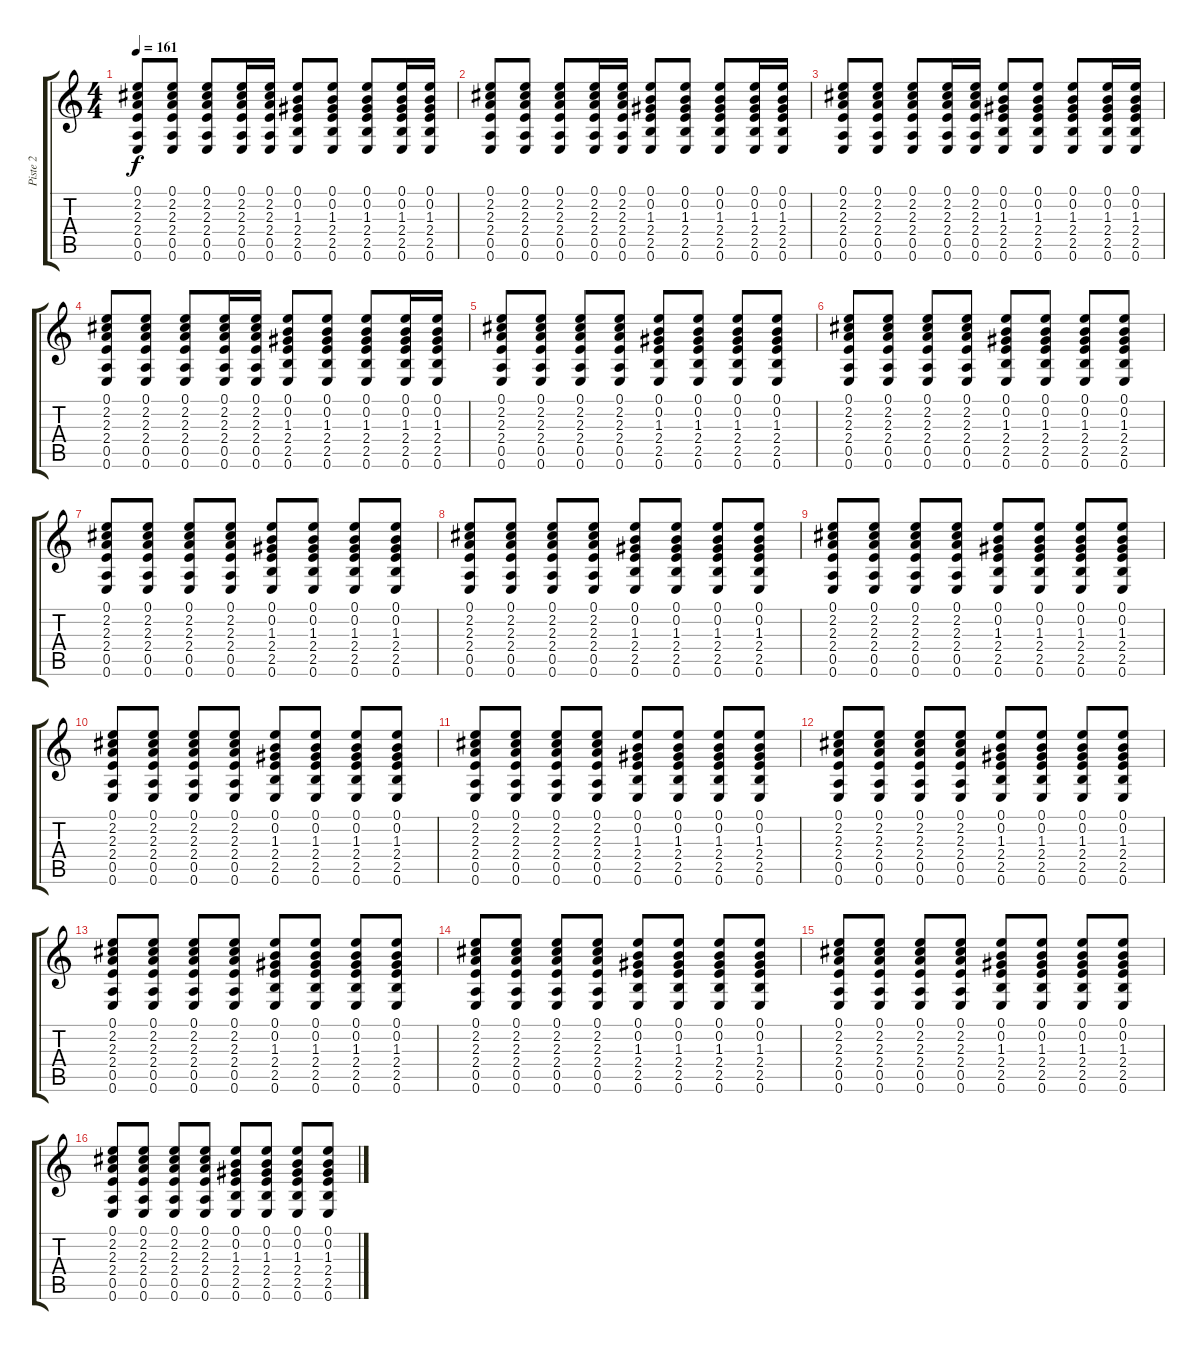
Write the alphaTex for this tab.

\track ("Piste 2" "Piste 2") {instrument overdrivenguitar}
\staff {score tabs}
\tuning (E4 B3 G3 D3 A2 E2) {hide}
\ts (4 4)
\tempo 161
\clef g2
\ks c
(0.1 2.2 2.3 2.4 0.5 0.6).8{dy f instrument overdrivenguitar} (0.1 2.2 2.3 2.4 0.5 0.6).8 (0.1 2.2 2.3 2.4 0.5 0.6).8 (0.1 2.2 2.3 2.4 0.5 0.6).16 (0.1 2.2 2.3 2.4 0.5 0.6).16 (0.1 0.2 1.3 2.4 2.5 0.6).8 (0.1 0.2 1.3 2.4 2.5 0.6).8 (0.1 0.2 1.3 2.4 2.5 0.6).8 (0.1 0.2 1.3 2.4 2.5 0.6).16 (0.1 0.2 1.3 2.4 2.5 0.6).16 |
(0.1 2.2 2.3 2.4 0.5 0.6).8 (0.1 2.2 2.3 2.4 0.5 0.6).8 (0.1 2.2 2.3 2.4 0.5 0.6).8 (0.1 2.2 2.3 2.4 0.5 0.6).16 (0.1 2.2 2.3 2.4 0.5 0.6).16 (0.1 0.2 1.3 2.4 2.5 0.6).8 (0.1 0.2 1.3 2.4 2.5 0.6).8 (0.1 0.2 1.3 2.4 2.5 0.6).8 (0.1 0.2 1.3 2.4 2.5 0.6).16 (0.1 0.2 1.3 2.4 2.5 0.6).16 |
(0.1 2.2 2.3 2.4 0.5 0.6).8 (0.1 2.2 2.3 2.4 0.5 0.6).8 (0.1 2.2 2.3 2.4 0.5 0.6).8 (0.1 2.2 2.3 2.4 0.5 0.6).16 (0.1 2.2 2.3 2.4 0.5 0.6).16 (0.1 0.2 1.3 2.4 2.5 0.6).8 (0.1 0.2 1.3 2.4 2.5 0.6).8 (0.1 0.2 1.3 2.4 2.5 0.6).8 (0.1 0.2 1.3 2.4 2.5 0.6).16 (0.1 0.2 1.3 2.4 2.5 0.6).16 |
(0.1 2.2 2.3 2.4 0.5 0.6).8 (0.1 2.2 2.3 2.4 0.5 0.6).8 (0.1 2.2 2.3 2.4 0.5 0.6).8 (0.1 2.2 2.3 2.4 0.5 0.6).16 (0.1 2.2 2.3 2.4 0.5 0.6).16 (0.1 0.2 1.3 2.4 2.5 0.6).8 (0.1 0.2 1.3 2.4 2.5 0.6).8 (0.1 0.2 1.3 2.4 2.5 0.6).8 (0.1 0.2 1.3 2.4 2.5 0.6).16 (0.1 0.2 1.3 2.4 2.5 0.6).16 |
(0.1 2.2 2.3 2.4 0.5 0.6).8 (0.1 2.2 2.3 2.4 0.5 0.6).8 (0.1 2.2 2.3 2.4 0.5 0.6).8 (0.1 2.2 2.3 2.4 0.5 0.6).8 (0.1 0.2 1.3 2.4 2.5 0.6).8 (0.1 0.2 1.3 2.4 2.5 0.6).8 (0.1 0.2 1.3 2.4 2.5 0.6).8 (0.1 0.2 1.3 2.4 2.5 0.6).8 |
(0.1 2.2 2.3 2.4 0.5 0.6).8 (0.1 2.2 2.3 2.4 0.5 0.6).8 (0.1 2.2 2.3 2.4 0.5 0.6).8 (0.1 2.2 2.3 2.4 0.5 0.6).8 (0.1 0.2 1.3 2.4 2.5 0.6).8 (0.1 0.2 1.3 2.4 2.5 0.6).8 (0.1 0.2 1.3 2.4 2.5 0.6).8 (0.1 0.2 1.3 2.4 2.5 0.6).8 |
(0.1 2.2 2.3 2.4 0.5 0.6).8 (0.1 2.2 2.3 2.4 0.5 0.6).8 (0.1 2.2 2.3 2.4 0.5 0.6).8 (0.1 2.2 2.3 2.4 0.5 0.6).8 (0.1 0.2 1.3 2.4 2.5 0.6).8 (0.1 0.2 1.3 2.4 2.5 0.6).8 (0.1 0.2 1.3 2.4 2.5 0.6).8 (0.1 0.2 1.3 2.4 2.5 0.6).8 |
(0.1 2.2 2.3 2.4 0.5 0.6).8 (0.1 2.2 2.3 2.4 0.5 0.6).8 (0.1 2.2 2.3 2.4 0.5 0.6).8 (0.1 2.2 2.3 2.4 0.5 0.6).8 (0.1 0.2 1.3 2.4 2.5 0.6).8 (0.1 0.2 1.3 2.4 2.5 0.6).8 (0.1 0.2 1.3 2.4 2.5 0.6).8 (0.1 0.2 1.3 2.4 2.5 0.6).8 |
(0.1 2.2 2.3 2.4 0.5 0.6).8 (0.1 2.2 2.3 2.4 0.5 0.6).8 (0.1 2.2 2.3 2.4 0.5 0.6).8 (0.1 2.2 2.3 2.4 0.5 0.6).8 (0.1 0.2 1.3 2.4 2.5 0.6).8 (0.1 0.2 1.3 2.4 2.5 0.6).8 (0.1 0.2 1.3 2.4 2.5 0.6).8 (0.1 0.2 1.3 2.4 2.5 0.6).8 |
(0.1 2.2 2.3 2.4 0.5 0.6).8 (0.1 2.2 2.3 2.4 0.5 0.6).8 (0.1 2.2 2.3 2.4 0.5 0.6).8 (0.1 2.2 2.3 2.4 0.5 0.6).8 (0.1 0.2 1.3 2.4 2.5 0.6).8 (0.1 0.2 1.3 2.4 2.5 0.6).8 (0.1 0.2 1.3 2.4 2.5 0.6).8 (0.1 0.2 1.3 2.4 2.5 0.6).8 |
(0.1 2.2 2.3 2.4 0.5 0.6).8 (0.1 2.2 2.3 2.4 0.5 0.6).8 (0.1 2.2 2.3 2.4 0.5 0.6).8 (0.1 2.2 2.3 2.4 0.5 0.6).8 (0.1 0.2 1.3 2.4 2.5 0.6).8 (0.1 0.2 1.3 2.4 2.5 0.6).8 (0.1 0.2 1.3 2.4 2.5 0.6).8 (0.1 0.2 1.3 2.4 2.5 0.6).8 |
(0.1 2.2 2.3 2.4 0.5 0.6).8 (0.1 2.2 2.3 2.4 0.5 0.6).8 (0.1 2.2 2.3 2.4 0.5 0.6).8 (0.1 2.2 2.3 2.4 0.5 0.6).8 (0.1 0.2 1.3 2.4 2.5 0.6).8 (0.1 0.2 1.3 2.4 2.5 0.6).8 (0.1 0.2 1.3 2.4 2.5 0.6).8 (0.1 0.2 1.3 2.4 2.5 0.6).8 |
(0.1 2.2 2.3 2.4 0.5 0.6).8 (0.1 2.2 2.3 2.4 0.5 0.6).8 (0.1 2.2 2.3 2.4 0.5 0.6).8 (0.1 2.2 2.3 2.4 0.5 0.6).8 (0.1 0.2 1.3 2.4 2.5 0.6).8 (0.1 0.2 1.3 2.4 2.5 0.6).8 (0.1 0.2 1.3 2.4 2.5 0.6).8 (0.1 0.2 1.3 2.4 2.5 0.6).8 |
(0.1 2.2 2.3 2.4 0.5 0.6).8 (0.1 2.2 2.3 2.4 0.5 0.6).8 (0.1 2.2 2.3 2.4 0.5 0.6).8 (0.1 2.2 2.3 2.4 0.5 0.6).8 (0.1 0.2 1.3 2.4 2.5 0.6).8 (0.1 0.2 1.3 2.4 2.5 0.6).8 (0.1 0.2 1.3 2.4 2.5 0.6).8 (0.1 0.2 1.3 2.4 2.5 0.6).8 |
(0.1 2.2 2.3 2.4 0.5 0.6).8 (0.1 2.2 2.3 2.4 0.5 0.6).8 (0.1 2.2 2.3 2.4 0.5 0.6).8 (0.1 2.2 2.3 2.4 0.5 0.6).8 (0.1 0.2 1.3 2.4 2.5 0.6).8 (0.1 0.2 1.3 2.4 2.5 0.6).8 (0.1 0.2 1.3 2.4 2.5 0.6).8 (0.1 0.2 1.3 2.4 2.5 0.6).8 |
(0.1 2.2 2.3 2.4 0.5 0.6).8 (0.1 2.2 2.3 2.4 0.5 0.6).8 (0.1 2.2 2.3 2.4 0.5 0.6).8 (0.1 2.2 2.3 2.4 0.5 0.6).8 (0.1 0.2 1.3 2.4 2.5 0.6).8 (0.1 0.2 1.3 2.4 2.5 0.6).8 (0.1 0.2 1.3 2.4 2.5 0.6).8 (0.1 0.2 1.3 2.4 2.5 0.6).8
